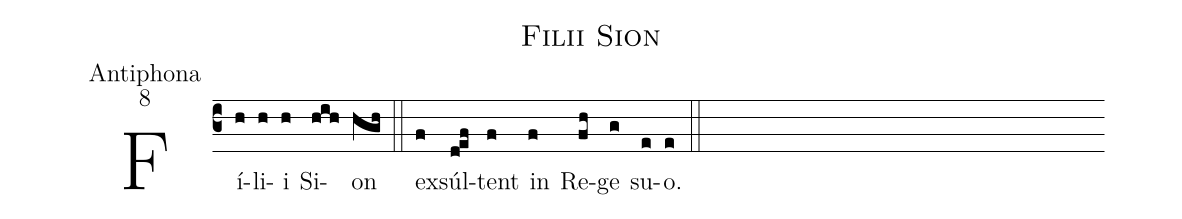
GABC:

name:Filii Sion;
office-part:Antiphona;
mode:8;
%%
(c3) Fí(h)li(h)i(h) Si(hih)on(hgh) (::)
ex(f)súl(d!ef)tent(f) in(f) Re(fh)ge(g) su(e)o.(e) (::)
